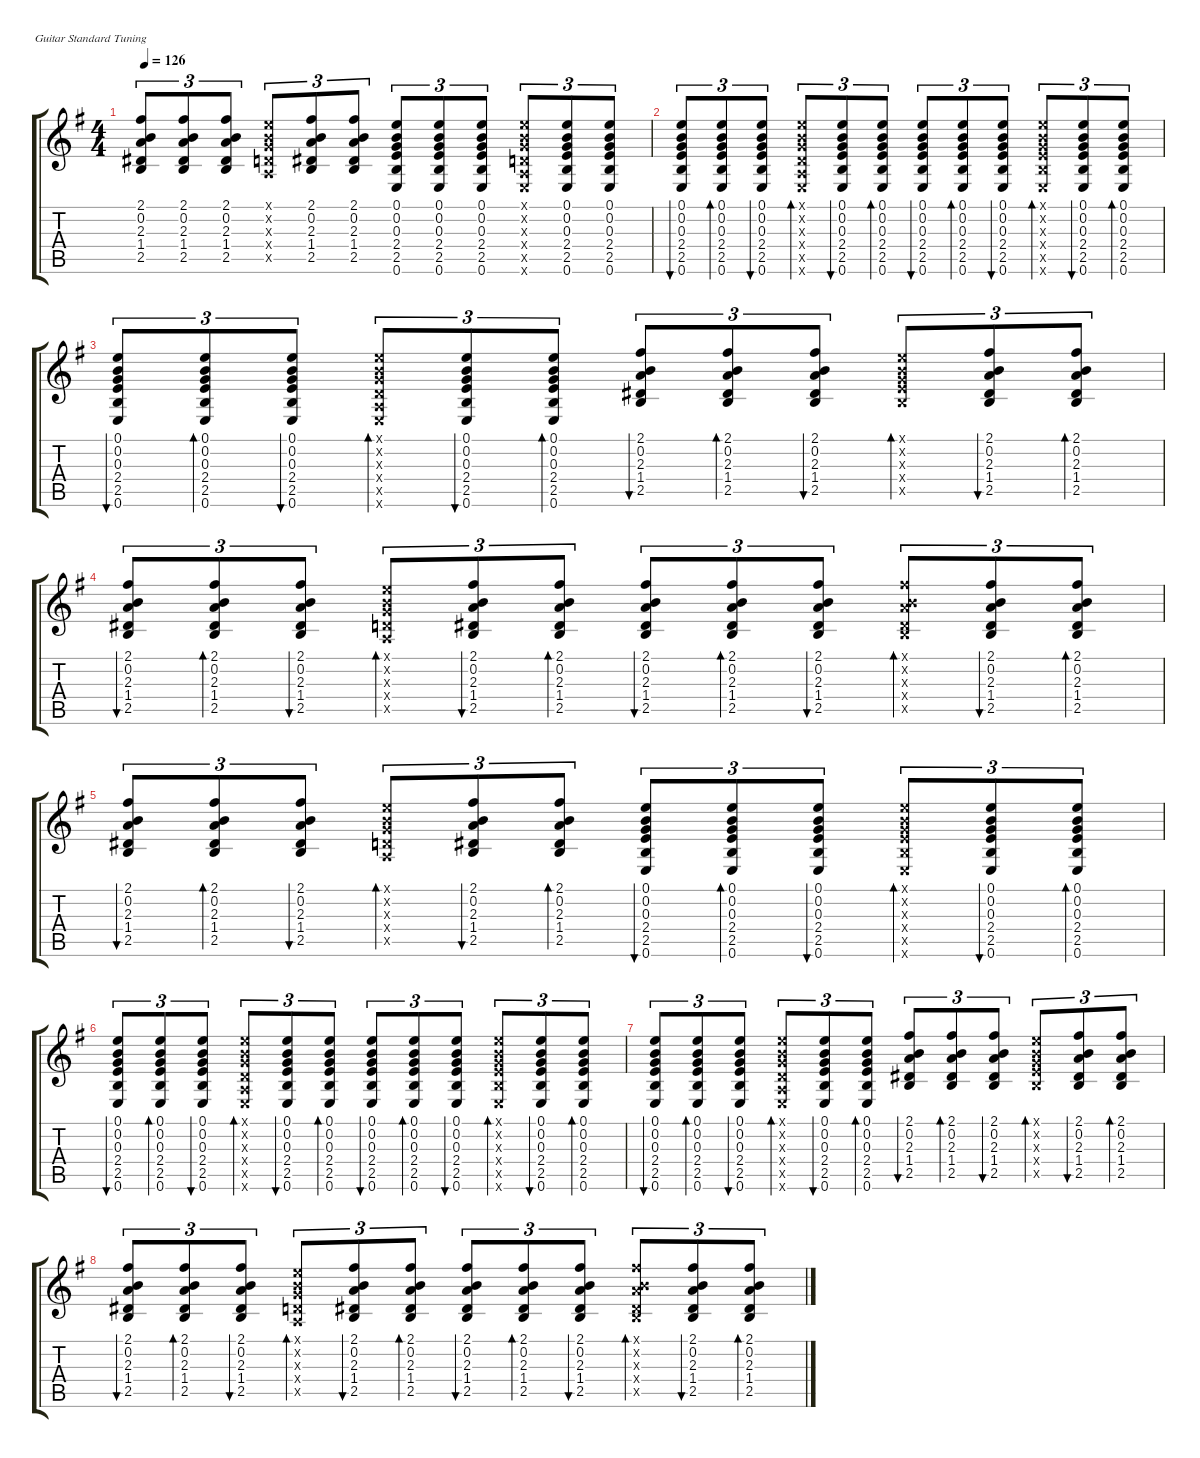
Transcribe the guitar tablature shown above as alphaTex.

\defaultSystemsLayout 4
\hideDynamics
\bracketExtendMode groupsimilarinstruments
\singleTrackTrackNamePolicy hidden
\multiTrackTrackNamePolicy hidden
\firstSystemTrackNameOrientation horizontal
\otherSystemsTrackNameOrientation horizontal
\chordDiagramsInScore
\track ("Nylon Guitar" "N-Gt") {instrument acousticguitarnylon}
\staff {score tabs}
\tuning (E4 B3 G3 D3 A2 E2)
\ts (4 4)
\scale
0.591837
\tempo 126
\accidentals auto
\clef g2
\ottava regular
\simile none
\scale
0.604853
\ks eminor
(2.1 0.2 2.3 1.4 2.5).8{tu (3 2) dy f} (2.1 0.2 2.3 1.4 2.5).8{tu (3 2)} (2.1 0.2 2.3 1.4 2.5).8{tu (3 2)} (0.1{x} 0.2{x} 0.3{x} 0.4{x} 0.5{x}).8{tu (3 2)} (2.1 0.2 2.3 1.4 2.5).8{tu (3 2)} (2.1 0.2 2.3 1.4 2.5).8{tu (3 2)} (0.1 0.2 0.3 2.4 2.5 0.6).8{tu (3 2)} (0.1 0.2 0.3 2.4 2.5 0.6).8{tu (3 2)} (0.1 0.2 0.3 2.4 2.5 0.6).8{tu (3 2)} (0.1{x} 0.2{x} 0.3{x} 0.4{x} 0.5{x} 0.6{x}).8{tu (3 2)} (0.1 0.2 0.3 2.4 2.5 0.6).8{tu (3 2)} (0.1 0.2 0.3 2.4 2.5 0.6).8{tu (3 2)} |
\scale
0.408163
\scale
0.395147 (0.1 0.2 0.3 2.4 2.5 0.6).8{tu (3 2) bu 60} (0.1 0.2 0.3 2.4 2.5 0.6).8{tu (3 2) bd 60} (0.1 0.2 0.3 2.4 2.5 0.6).8{tu (3 2) bu 60} (0.1{x} 0.2{x} 0.3{x} 0.4{x} 0.5{x} 0.6{x}).8{tu (3 2) bd 60} (0.1 0.2 0.3 2.4 2.5 0.6).8{tu (3 2) bu 60} (0.1 0.2 0.3 2.4 2.5 0.6).8{tu (3 2) bd 60} (0.1 0.2 0.3 2.4 2.5 0.6).8{tu (3 2) bu 60} (0.1 0.2 0.3 2.4 2.5 0.6).8{tu (3 2) bd 60} (0.1 0.2 0.3 2.4 2.5 0.6).8{tu (3 2) bu 60} (0.1{x} 0.2{x} 0.3{x} 2.4{x} 2.5{x} 0.6{x}).8{tu (3 2) bd 60} (0.1 0.2 0.3 2.4 2.5 0.6).8{tu (3 2) bu 60} (0.1 0.2 0.3 2.4 2.5 0.6).8{tu (3 2) bd 60} |
\scale
0.5
\scale
0.489019 (0.1 0.2 0.3 2.4 2.5 0.6).8{tu (3 2) bu 60} (0.1 0.2 0.3 2.4 2.5 0.6).8{tu (3 2) bd 60} (0.1 0.2 0.3 2.4 2.5 0.6).8{tu (3 2) bu 60} (0.1{x} 0.2{x} 0.3{x} 0.4{x} 0.5{x} 0.6{x}).8{tu (3 2) bd 60} (0.1 0.2 0.3 2.4 2.5 0.6).8{tu (3 2) bu 60} (0.1 0.2 0.3 2.4 2.5 0.6).8{tu (3 2) bd 60} (2.1 0.2 2.3 1.4 2.5).8{tu (3 2) bu 60} (2.1 0.2 2.3 1.4 2.5).8{tu (3 2) bd 60} (2.1 0.2 2.3 1.4 2.5).8{tu (3 2) bu 60} (0.1{x} 0.2{x} 0.3{x} 2.4{x} 2.5{x}).8{tu (3 2) bd 60} (2.1 0.2 2.3 1.4 2.5).8{tu (3 2) bu 60} (2.1 0.2 2.3 1.4 2.5).8{tu (3 2) bd 60} |
\scale
0.5
\scale
0.510981 (2.1 0.2 2.3 1.4 2.5).8{tu (3 2) bu 60} (2.1 0.2 2.3 1.4 2.5).8{tu (3 2) bd 60} (2.1 0.2 2.3 1.4 2.5).8{tu (3 2) bu 60} (0.1{x} 0.2{x} 0.3{x} 0.4{x} 0.5{x}).8{tu (3 2) bd 60} (2.1 0.2 2.3 1.4 2.5).8{tu (3 2) bu 60} (2.1 0.2 2.3 1.4 2.5).8{tu (3 2) bd 60} (2.1 0.2 2.3 1.4 2.5).8{tu (3 2) bu 60} (2.1 0.2 2.3 1.4 2.5).8{tu (3 2) bd 60} (2.1 0.2 2.3 1.4 2.5).8{tu (3 2) bu 60} (2.1{x} 0.2{x} 2.3{x} 1.4{x} 2.5{x}).8{tu (3 2) bd 60} (2.1 0.2 2.3 1.4 2.5).8{tu (3 2) bu 60} (2.1 0.2 2.3 1.4 2.5).8{tu (3 2) bd 60} |
\scale
0.583333
\scale
0.604853 (2.1 0.2 2.3 1.4 2.5).8{tu (3 2) bu 60} (2.1 0.2 2.3 1.4 2.5).8{tu (3 2) bd 60} (2.1 0.2 2.3 1.4 2.5).8{tu (3 2) bu 60} (0.1{x} 0.2{x} 0.3{x} 0.4{x} 0.5{x}).8{tu (3 2) bd 60} (2.1 0.2 2.3 1.4 2.5).8{tu (3 2) bu 60} (2.1 0.2 2.3 1.4 2.5).8{tu (3 2) bd 60} (0.1 0.2 0.3 2.4 2.5 0.6).8{tu (3 2) bu 60} (0.1 0.2 0.3 2.4 2.5 0.6).8{tu (3 2) bd 60} (0.1 0.2 0.3 2.4 2.5 0.6).8{tu (3 2) bu 60} (0.1{x} 0.2{x} 0.3{x} 2.4{x} 2.5{x} 0.6{x}).8{tu (3 2) bd 60} (0.1 0.2 0.3 2.4 2.5 0.6).8{tu (3 2) bu 60} (0.1 0.2 0.3 2.4 2.5 0.6).8{tu (3 2) bd 60} |
\scale
0.416667
\scale
0.395147 (0.1 0.2 0.3 2.4 2.5 0.6).8{tu (3 2) bu 60} (0.1 0.2 0.3 2.4 2.5 0.6).8{tu (3 2) bd 60} (0.1 0.2 0.3 2.4 2.5 0.6).8{tu (3 2) bu 60} (0.1{x} 0.2{x} 0.3{x} 0.4{x} 0.5{x} 0.6{x}).8{tu (3 2) bd 60} (0.1 0.2 0.3 2.4 2.5 0.6).8{tu (3 2) bu 60} (0.1 0.2 0.3 2.4 2.5 0.6).8{tu (3 2) bd 60} (0.1 0.2 0.3 2.4 2.5 0.6).8{tu (3 2) bu 60} (0.1 0.2 0.3 2.4 2.5 0.6).8{tu (3 2) bd 60} (0.1 0.2 0.3 2.4 2.5 0.6).8{tu (3 2) bu 60} (0.1{x} 0.2{x} 0.3{x} 2.4{x} 2.5{x} 0.6{x}).8{tu (3 2) bd 60} (0.1 0.2 0.3 2.4 2.5 0.6).8{tu (3 2) bu 60} (0.1 0.2 0.3 2.4 2.5 0.6).8{tu (3 2) bd 60} |
\scale
0.5
\scale
0.489019 (0.1 0.2 0.3 2.4 2.5 0.6).8{tu (3 2) bu 60} (0.1 0.2 0.3 2.4 2.5 0.6).8{tu (3 2) bd 60} (0.1 0.2 0.3 2.4 2.5 0.6).8{tu (3 2) bu 60} (0.1{x} 0.2{x} 0.3{x} 0.4{x} 0.5{x} 0.6{x}).8{tu (3 2) bd 60} (0.1 0.2 0.3 2.4 2.5 0.6).8{tu (3 2) bu 60} (0.1 0.2 0.3 2.4 2.5 0.6).8{tu (3 2) bd 60} (2.1 0.2 2.3 1.4 2.5).8{tu (3 2) bu 60} (2.1 0.2 2.3 1.4 2.5).8{tu (3 2) bd 60} (2.1 0.2 2.3 1.4 2.5).8{tu (3 2) bu 60} (0.1{x} 0.2{x} 0.3{x} 2.4{x} 2.5{x}).8{tu (3 2) bd 60} (2.1 0.2 2.3 1.4 2.5).8{tu (3 2) bu 60} (2.1 0.2 2.3 1.4 2.5).8{tu (3 2) bd 60} |
\scale
0.5
\scale
0.510981 (2.1 0.2 2.3 1.4 2.5).8{tu (3 2) bu 60} (2.1 0.2 2.3 1.4 2.5).8{tu (3 2) bd 60} (2.1 0.2 2.3 1.4 2.5).8{tu (3 2) bu 60} (0.1{x} 0.2{x} 0.3{x} 0.4{x} 0.5{x}).8{tu (3 2) bd 60} (2.1 0.2 2.3 1.4 2.5).8{tu (3 2) bu 60} (2.1 0.2 2.3 1.4 2.5).8{tu (3 2) bd 60} (2.1 0.2 2.3 1.4 2.5).8{tu (3 2) bu 60} (2.1 0.2 2.3 1.4 2.5).8{tu (3 2) bd 60} (2.1 0.2 2.3 1.4 2.5).8{tu (3 2) bu 60} (2.1{x} 0.2{x} 2.3{x} 1.4{x} 2.5{x}).8{tu (3 2) bd 60} (2.1 0.2 2.3 1.4 2.5).8{tu (3 2) bu 60} (2.1 0.2 2.3 1.4 2.5).8{tu (3 2) bd 60}
